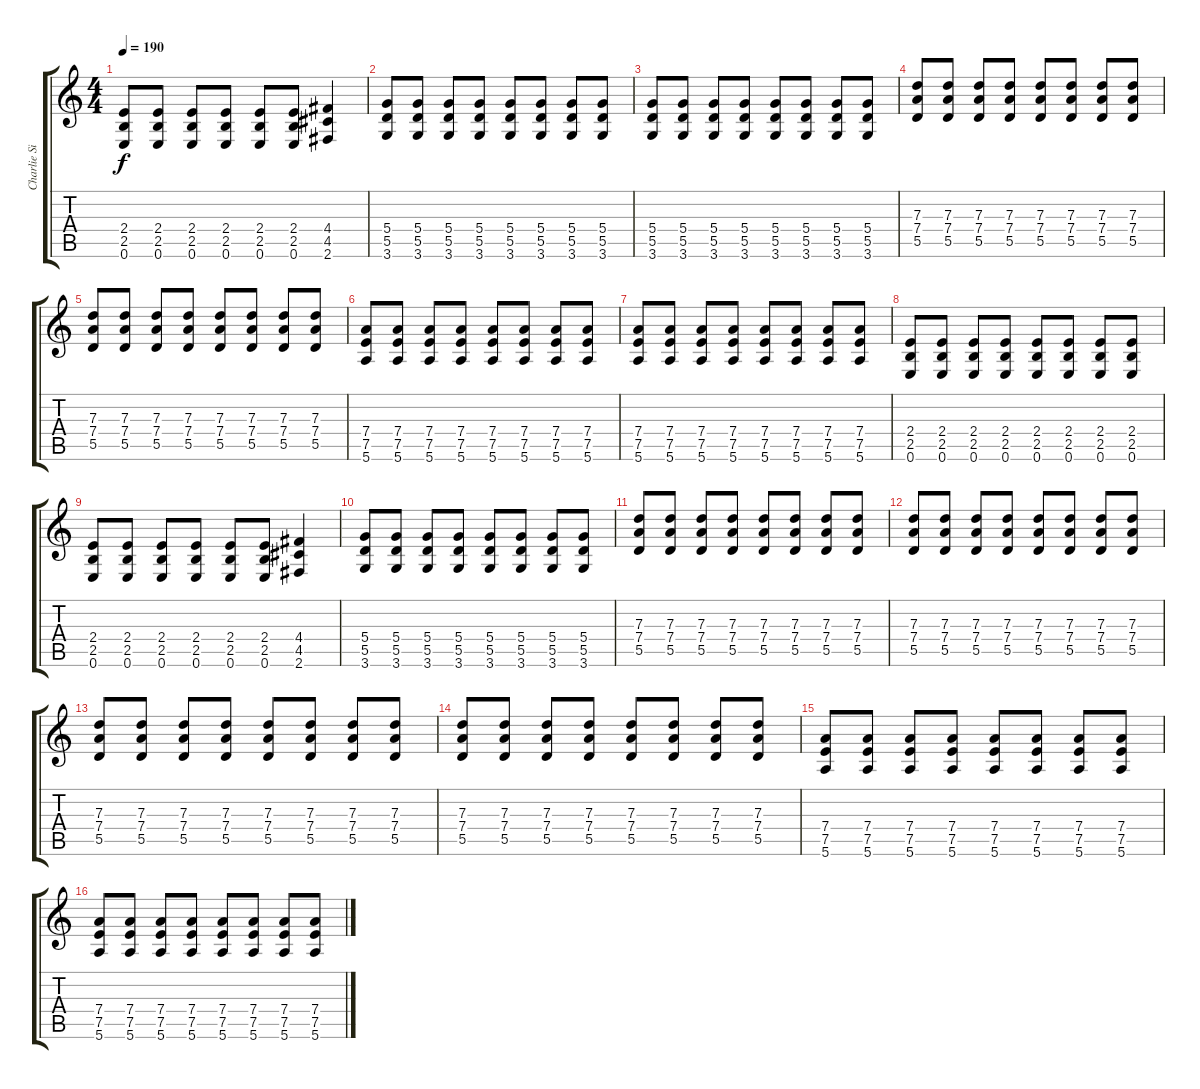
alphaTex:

\track ("Charlie Simpson" "Charlie Si") {instrument distortionguitar}
\staff {score tabs}
\tuning (E4 B3 G3 D3 A2 E2) {hide}
\ts (4 4)
\tempo 190
\clef g2
\ks c
(2.4 2.5 0.6).8{dy f} (2.4 2.5 0.6).8 (2.4 2.5 0.6).8 (2.4 2.5 0.6).8 (2.4 2.5 0.6).8 (2.4 2.5 0.6).8 (4.4 4.5 2.6).4 |
(5.4 5.5 3.6).8 (5.4 5.5 3.6).8 (5.4 5.5 3.6).8 (5.4 5.5 3.6).8 (5.4 5.5 3.6).8 (5.4 5.5 3.6).8 (5.4 5.5 3.6).8 (5.4 5.5 3.6).8 |
(5.4 5.5 3.6).8 (5.4 5.5 3.6).8 (5.4 5.5 3.6).8 (5.4 5.5 3.6).8 (5.4 5.5 3.6).8 (5.4 5.5 3.6).8 (5.4 5.5 3.6).8 (5.4 5.5 3.6).8 |
(7.3 7.4 5.5).8 (7.3 7.4 5.5).8 (7.3 7.4 5.5).8 (7.3 7.4 5.5).8 (7.3 7.4 5.5).8 (7.3 7.4 5.5).8 (7.3 7.4 5.5).8 (7.3 7.4 5.5).8 |
(7.3 7.4 5.5).8 (7.3 7.4 5.5).8 (7.3 7.4 5.5).8 (7.3 7.4 5.5).8 (7.3 7.4 5.5).8 (7.3 7.4 5.5).8 (7.3 7.4 5.5).8 (7.3 7.4 5.5).8 |
(7.4 7.5 5.6).8 (7.4 7.5 5.6).8 (7.4 7.5 5.6).8 (7.4 7.5 5.6).8 (7.4 7.5 5.6).8 (7.4 7.5 5.6).8 (7.4 7.5 5.6).8 (7.4 7.5 5.6).8 |
(7.4 7.5 5.6).8 (7.4 7.5 5.6).8 (7.4 7.5 5.6).8 (7.4 7.5 5.6).8 (7.4 7.5 5.6).8 (7.4 7.5 5.6).8 (7.4 7.5 5.6).8 (7.4 7.5 5.6).8 |
(2.4 2.5 0.6).8 (2.4 2.5 0.6).8 (2.4 2.5 0.6).8 (2.4 2.5 0.6).8 (2.4 2.5 0.6).8 (2.4 2.5 0.6).8 (2.4 2.5 0.6).8 (2.4 2.5 0.6).8 |
(2.4 2.5 0.6).8 (2.4 2.5 0.6).8 (2.4 2.5 0.6).8 (2.4 2.5 0.6).8 (2.4 2.5 0.6).8 (2.4 2.5 0.6).8 (4.4 4.5 2.6).4 |
(5.4 5.5 3.6).8 (5.4 5.5 3.6).8 (5.4 5.5 3.6).8 (5.4 5.5 3.6).8 (5.4 5.5 3.6).8 (5.4 5.5 3.6).8 (5.4 5.5 3.6).8 (5.4 5.5 3.6).8 |
(7.3 7.4 5.5).8 (7.3 7.4 5.5).8 (7.3 7.4 5.5).8 (7.3 7.4 5.5).8 (7.3 7.4 5.5).8 (7.3 7.4 5.5).8 (7.3 7.4 5.5).8 (7.3 7.4 5.5).8 |
(7.3 7.4 5.5).8 (7.3 7.4 5.5).8 (7.3 7.4 5.5).8 (7.3 7.4 5.5).8 (7.3 7.4 5.5).8 (7.3 7.4 5.5).8 (7.3 7.4 5.5).8 (7.3 7.4 5.5).8 |
(7.3 7.4 5.5).8 (7.3 7.4 5.5).8 (7.3 7.4 5.5).8 (7.3 7.4 5.5).8 (7.3 7.4 5.5).8 (7.3 7.4 5.5).8 (7.3 7.4 5.5).8 (7.3 7.4 5.5).8 |
(7.3 7.4 5.5).8 (7.3 7.4 5.5).8 (7.3 7.4 5.5).8 (7.3 7.4 5.5).8 (7.3 7.4 5.5).8 (7.3 7.4 5.5).8 (7.3 7.4 5.5).8 (7.3 7.4 5.5).8 |
(7.4 7.5 5.6).8 (7.4 7.5 5.6).8 (7.4 7.5 5.6).8 (7.4 7.5 5.6).8 (7.4 7.5 5.6).8 (7.4 7.5 5.6).8 (7.4 7.5 5.6).8 (7.4 7.5 5.6).8 |
(7.4 7.5 5.6).8 (7.4 7.5 5.6).8 (7.4 7.5 5.6).8 (7.4 7.5 5.6).8 (7.4 7.5 5.6).8 (7.4 7.5 5.6).8 (7.4 7.5 5.6).8 (7.4 7.5 5.6).8
